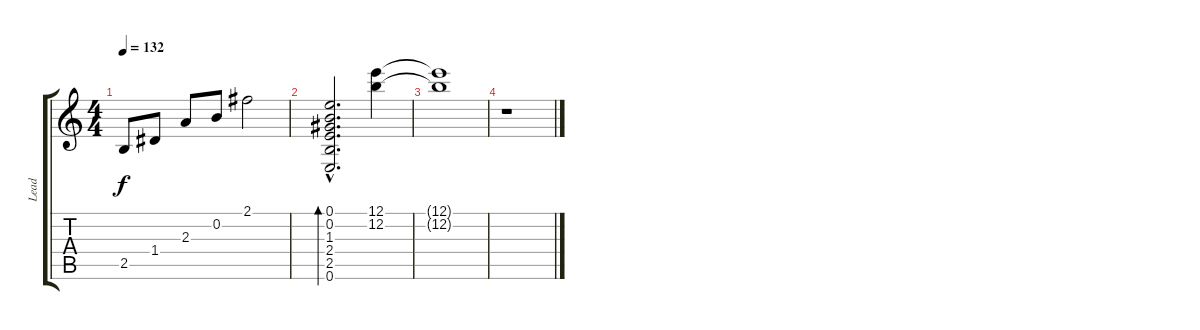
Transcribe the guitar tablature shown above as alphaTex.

\track ("Lead" "Lead") {instrument acousticguitarsteel}
\staff {score tabs}
\tuning (E4 B3 G3 D3 A2 E2) {hide}
\ts (4 4)
\tempo 132
\clef g2
\ks c
2.5.8{dy f} 1.4.8 2.3.8 0.2.8 2.1.2 |
(0.1{hac} 0.2{hac} 1.3{hac} 2.4{hac} 2.5{hac} 0.6{hac}).2{d bd 30} (12.1 12.2).4 |
(12.1{t} 12.2{t}).1 |
r.1
